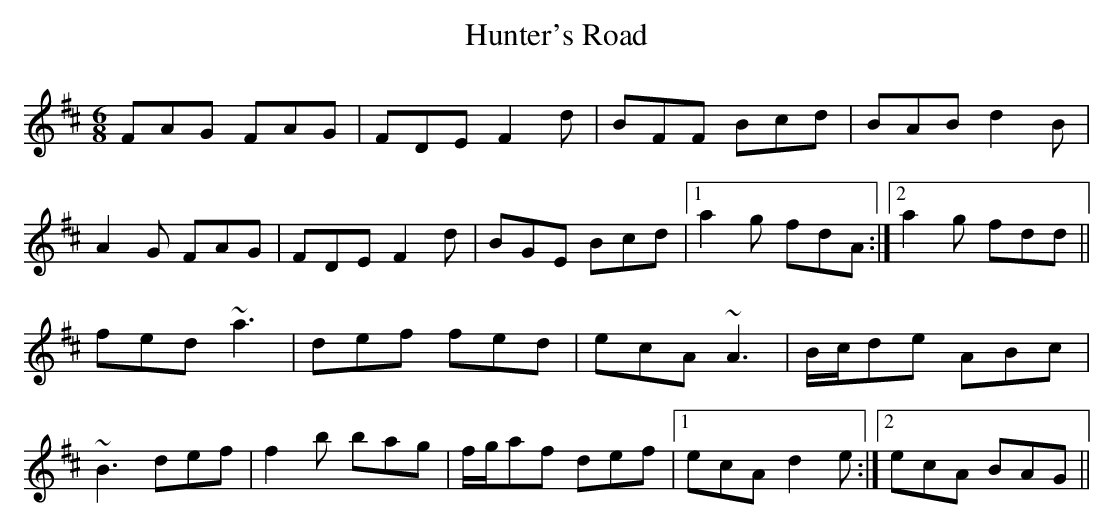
X:1
T: Hunter's Road
M: 6/8
L: 1/8
K: D
FAG FAG | FDE F2d | BFF Bcd | BAB d2B |
A2G FAG | FDE F2d | BGE Bcd |1 a2g fdA :|2\
a2g fdd ||
fed ~a3 | def fed | ecA ~A3 | B/c/de ABc |
~B3 def | f2b bag | f/g/af def |1 ecA d2e :|2\
ecA BAG ||
